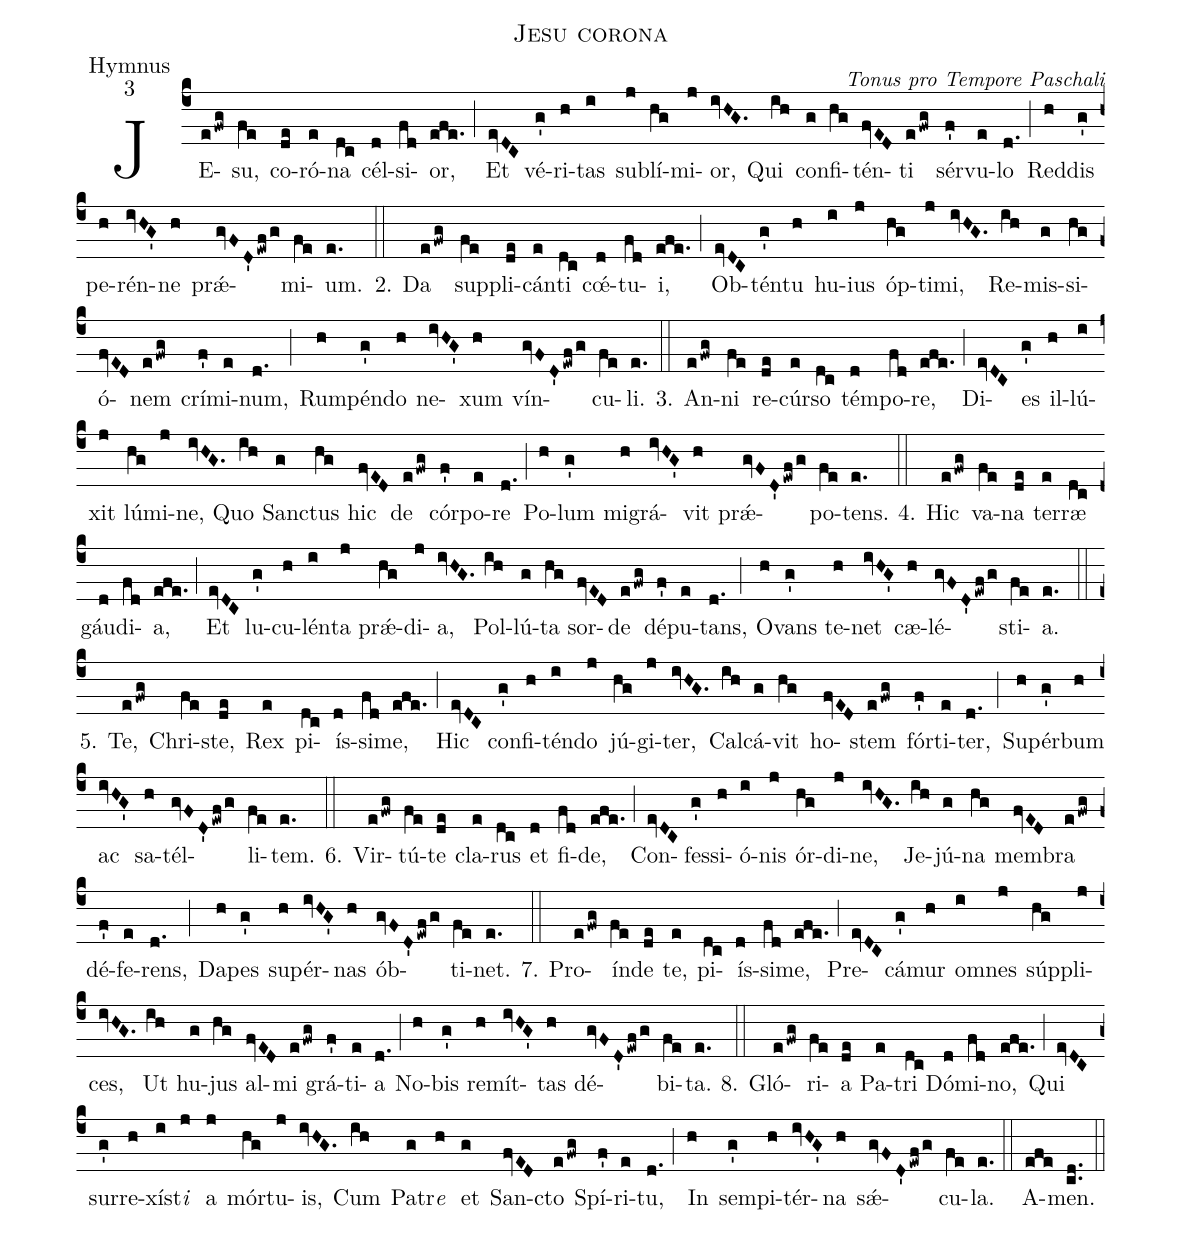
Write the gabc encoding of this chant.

name:Jesu corona;
office-part:Hymnus;
mode:3;
commentary:Tonus pro Tempore Paschali;
%%
(c4)JE(efwg)su,(fe) co(de)ró(e)na(dc) cél(d)si(fd)or,(efe.) (;) Et(evDC) vé(g')ri(h)tas(i) su(j)blí(hg)mi(j)or,(ivHG.) Qui(ih) con(g)fi(hg)tén(fvED)ti(efwg) sér(f')vu(e)lo(d.) (;) Red(h)dis(g') pe(h)rén(ivHG')ne(h) prǽ(gvFD'ewfg)mi(fe)um.(e.) (::)
 2. Da(efwg) sup(fe)pli(de)cán(e)ti(dc) cœ́(d)tu(fd)i,(efe.) (;)
Ob(evDC)tén(g')tu(h) hu(i)ius(j) óp(hg)ti(j)mi,(ivHG.)
Re(ih)mis(g)si(hg)ó(fvED)nem(efwg) crí(f')mi(e)num,(d.) (;)
Rum(h)pén(g')do(h) ne(ivHG')xum(h) vín(gvFD'ewfg)cu(fe)li.(e.) (::)
3. An(efwg)ni(fe) re(de)cúr(e)so(dc) tém(d)po(fd)re,(efe.) (;)
Di(evDC)es(g') il(h)lú(i)xit(j) lú(hg)mi(j)ne,(ivHG.)
Quo(ih) San(g)ctus(hg) hic(fvED) de(efwg) cór(f')po(e)re(d.) (;)
Po(h)lum(g') mi(h)grá(ivHG')vit(h) prǽ(gvFD'ewfg)po(fe)tens.(e.) (::)
4. Hic(efwg) va(fe)na(de) ter(e)ræ(dc) gáu(d)di(fd)a,(efe.) (;)
Et(evDC) lu(g')cu(h)lén(i)ta(j) prǽ(hg)di(j)a,(ivHG.)
Pol(ih)lú(g)ta(hg) sor(fvED)de(efwg) dé(f')pu(e)tans,(d.) (;)
O(h)vans(g') te(h)net(ivHG') cæ(h)lé(gvFD'ewfg)sti(fe)a.(e.) (::)
5. Te,(efwg) Chri(fe)ste,(de) Rex(e) pi(dc)ís(d)si(fd)me,(efe.) (;)
Hic(evDC) con(g')fi(h)tén(i)do(j) jú(hg)gi(j)ter,(ivHG.)
Cal(ih)cá(g)vit(hg) ho(fvED)stem(efwg) fór(f')ti(e)ter,(d.) (;)
Su(h)pér(g')bum(h) ac(ivHG') sa(h)tél(gvFD'ewfg)li(fe)tem.(e.) (::)
6. Vir(efwg)tú(fe)te(de) cla(e)rus(dc) et(d) fi(fd)de,(efe.) (;)
Con(evDC)fes(g')si(h)ó(i)nis(j) ór(hg)di(j)ne,(ivHG.)
Je(ih)jú(g)na(hg) mem(fvED)bra(efwg) dé(f')fe(e)rens,(d.) (;)
Da(h)pes(g') su(h)pér(ivHG')nas(h) ób(gvFD'ewfg)ti(fe)net.(e.) (::)
 7. Pro(efwg)ín(fe)de(de) te,(e) pi(dc)ís(d)si(fd)me,(efe.) (;)
Pre(evDC)cá(g')mur(h) om(i)nes(j) súp(hg)pli(j)ces,(ivHG.)
Ut(ih) hu(g)jus(hg) al(fvED)mi(efwg) grá(f')ti(e)a(d.) (;)
No(h)bis(g') re(h)mít(ivHG')tas(h) dé(gvFD'ewfg)bi(fe)ta.(e.) (::)
 8. Gló(efwg)ri(fe)a(de) Pa(e)tri(dc) Dó(d)mi(fd)no,(efe.) (;) Qui(evDC) sur(g')re(h)xí(i)st<i>i</i>(j) a(j) mór(hg)tu(j)is,(ivHG.) Cum(ih) Pa(g)tr<i>e</i>(h) et(g) San(fvED)cto(efwg) Spí(f')ri(e)tu,(d.) (;) In(h) sem(g')pi(h)tér(ivHG')na(h) sǽ(gvFD'ewfg)cu(fe)la.(e.) (::) A(efe)men.(cd..) (::)
